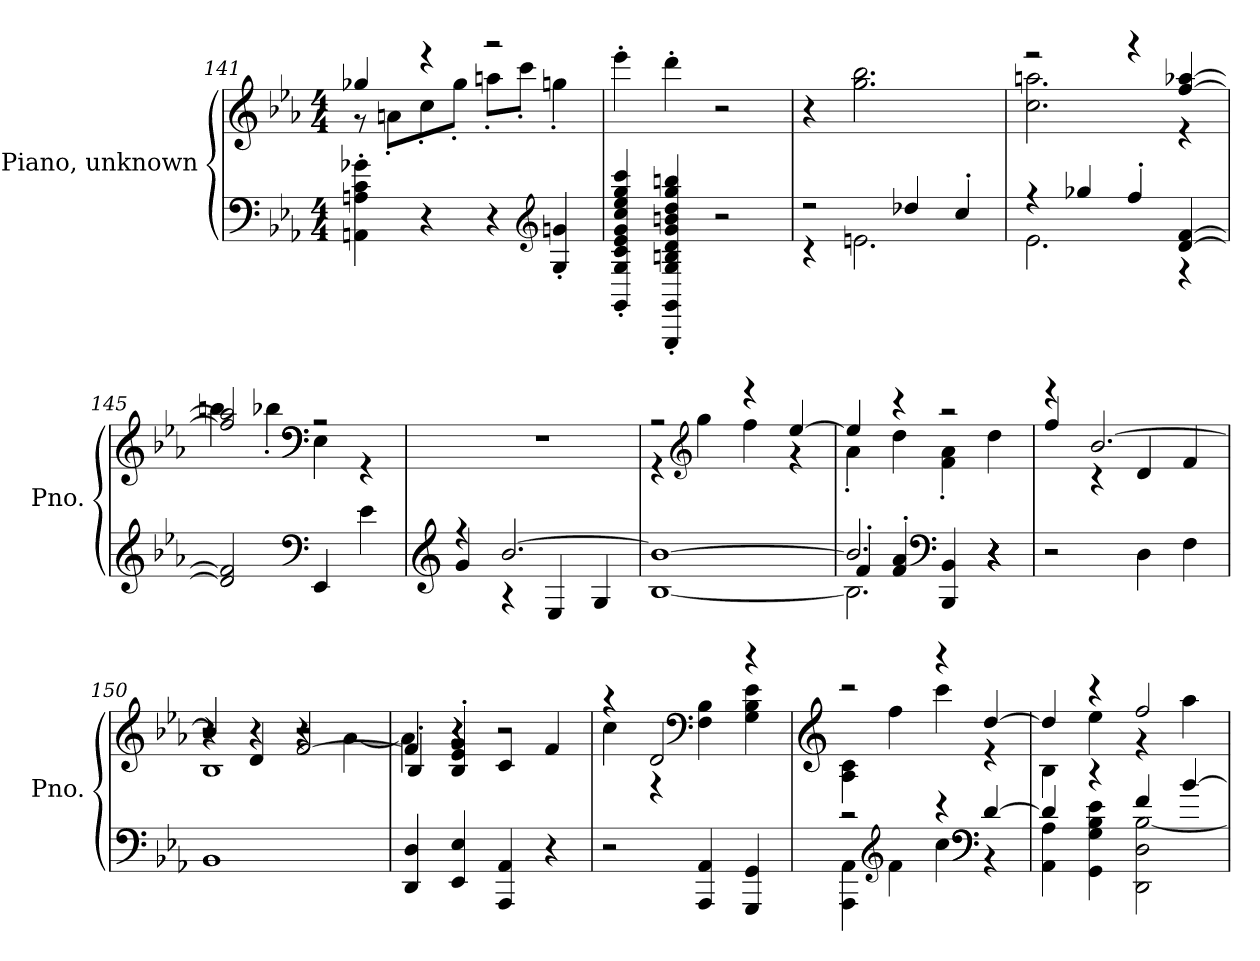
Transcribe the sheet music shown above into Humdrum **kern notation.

**kern	**kern
*part1	*part1
*staff2	*staff1
*I"Piano, unknown	*
*I'Pno.	*
*clefF4	*clefG2
*k[b-e-a-]	*k[b-e-a-]
*M4/4	*M4/4
=141	=141
*	*^
4AAn\' 4An\' 4c\' 4g-X\'	4gg-X/	8r
.	.	8an'\L
4r	4r	8cc'\
.	.	8gg-'\J
4r	2r	8aan'\L
.	.	8ccc'\J
*clefG2	*	*
4G/' 4gn/'	.	4ggn'\
*	*v	*v
=142	=142
4GG/' 4G/' 4c/' 4e-/' 4g/' 4cc/' 4ee-/' 4gg/' 4ccc/'	4eee-'\
4GGG/' 4GG/' 4G/' 4Bn/' 4d/' 4g/' 4bn/' 4dd/' 4gg/' 4bbn/'	4ddd'\
2r	2r
=143	=143
*^	*
2r	4r	4r
.	2.en\	2.gg\ 2.bb-\
4dd-X/	.	.
4cc'/	.	.
=144	=144	=144
*	*	*^
4r	2.e-\	2r	2.cc\ 2.aan\
4gg-X/	.	.	.
4ff'/	.	4r	.
[4d/ [4f/	4r	[4ff/ [4aa-X/	4r
*v	*v	*	*
!!LO:LB:g=z	!!
=145	=145	=145
2d/] 2f/]	2ff/] 2aa-/]	4bbn\
.	.	4bb-X'\
*clefF4	*clefF4	*
4EE-/	2r	4E-\
4e-\	.	4r
*	*v	*v
=146	=146
*clefG2	*
*^	*
4r	4g/	1r
[2.b-/	4r	.
.	4E-/	.
.	4G/	.
=147	=147	=147
*	*	*^
1b-_	[1B-	2r	4r
*	*	*clefG2	*
.	.	.	4gg\
.	.	4r	4ff\
.	.	[4ee-/	4r
=148	=148	=148	=148
*	*^	*	*
2.b-/]	2.B-\]	4f'/	4ee-/]	4a-'\
.	.	4f/' 4a-/'	4r	4dd\
*clefF4	*	*	*	*
.	.	4BBB-/ 4BB-/	2r	4f\' 4a-\'
4r	4r	4r	.	4dd\
*v	*v	*v	*	*
=149	=149	=149
2r	4r	4ff/
.	[2.b-/	4r
4D\	.	4d/
4F\	.	4f/
=150	=150	=150
*	*^	*^
1BB-	4b-/]	2r	4r	1B-
.	4r	.	4d/	.
.	[2f/	4r	2r	.
.	.	[4a-\	.	.
*	*	*	*v	*v
!!LO:PB:g=z
=151	=151	=151	=151
4DD/ 4D/	4f/]	4a-\]	4B-'/
4EE-/ 4E-/	4r	4r	4B-/' 4e-/' 4g/'
4AAA-/ 4AA-/	2r	2r	4c/
4r	.	.	4f/
*	*	*v	*v
=152	=152	=152
2r	4r	4cc\
.	2d/	4r
*	*clefF4	*
4AAA-/ 4AA-/	.	4F\ 4B-\
4GGG/ 4GG/	4r	4G\ 4B-\ 4e-\
=153	=153	=153
*	*clefG2	*
*^	*	*
2r	4AAA-\ 4AA-\	2r	4A-\ 4c\
*clefG2	*	*	*
.	4f\	.	4ff\
4r	4cc\	4r	4ccc\
*clefF4	*	*	*
[4d/	4r	[4dd/	4r
=154	=154	=154	=154
4d/]	4AA-\ 4A-\	4dd/]	4B-\
4r	4GG\ 4G\ 4B-\ 4e-\	4r	4ee-\
4f/	2DD\ 2D\ [2B-\	2ff/	4r
[4b-/	.	.	4aa-\
*v	*v	*	*
*	*v	*v
=	=
*-	*-
